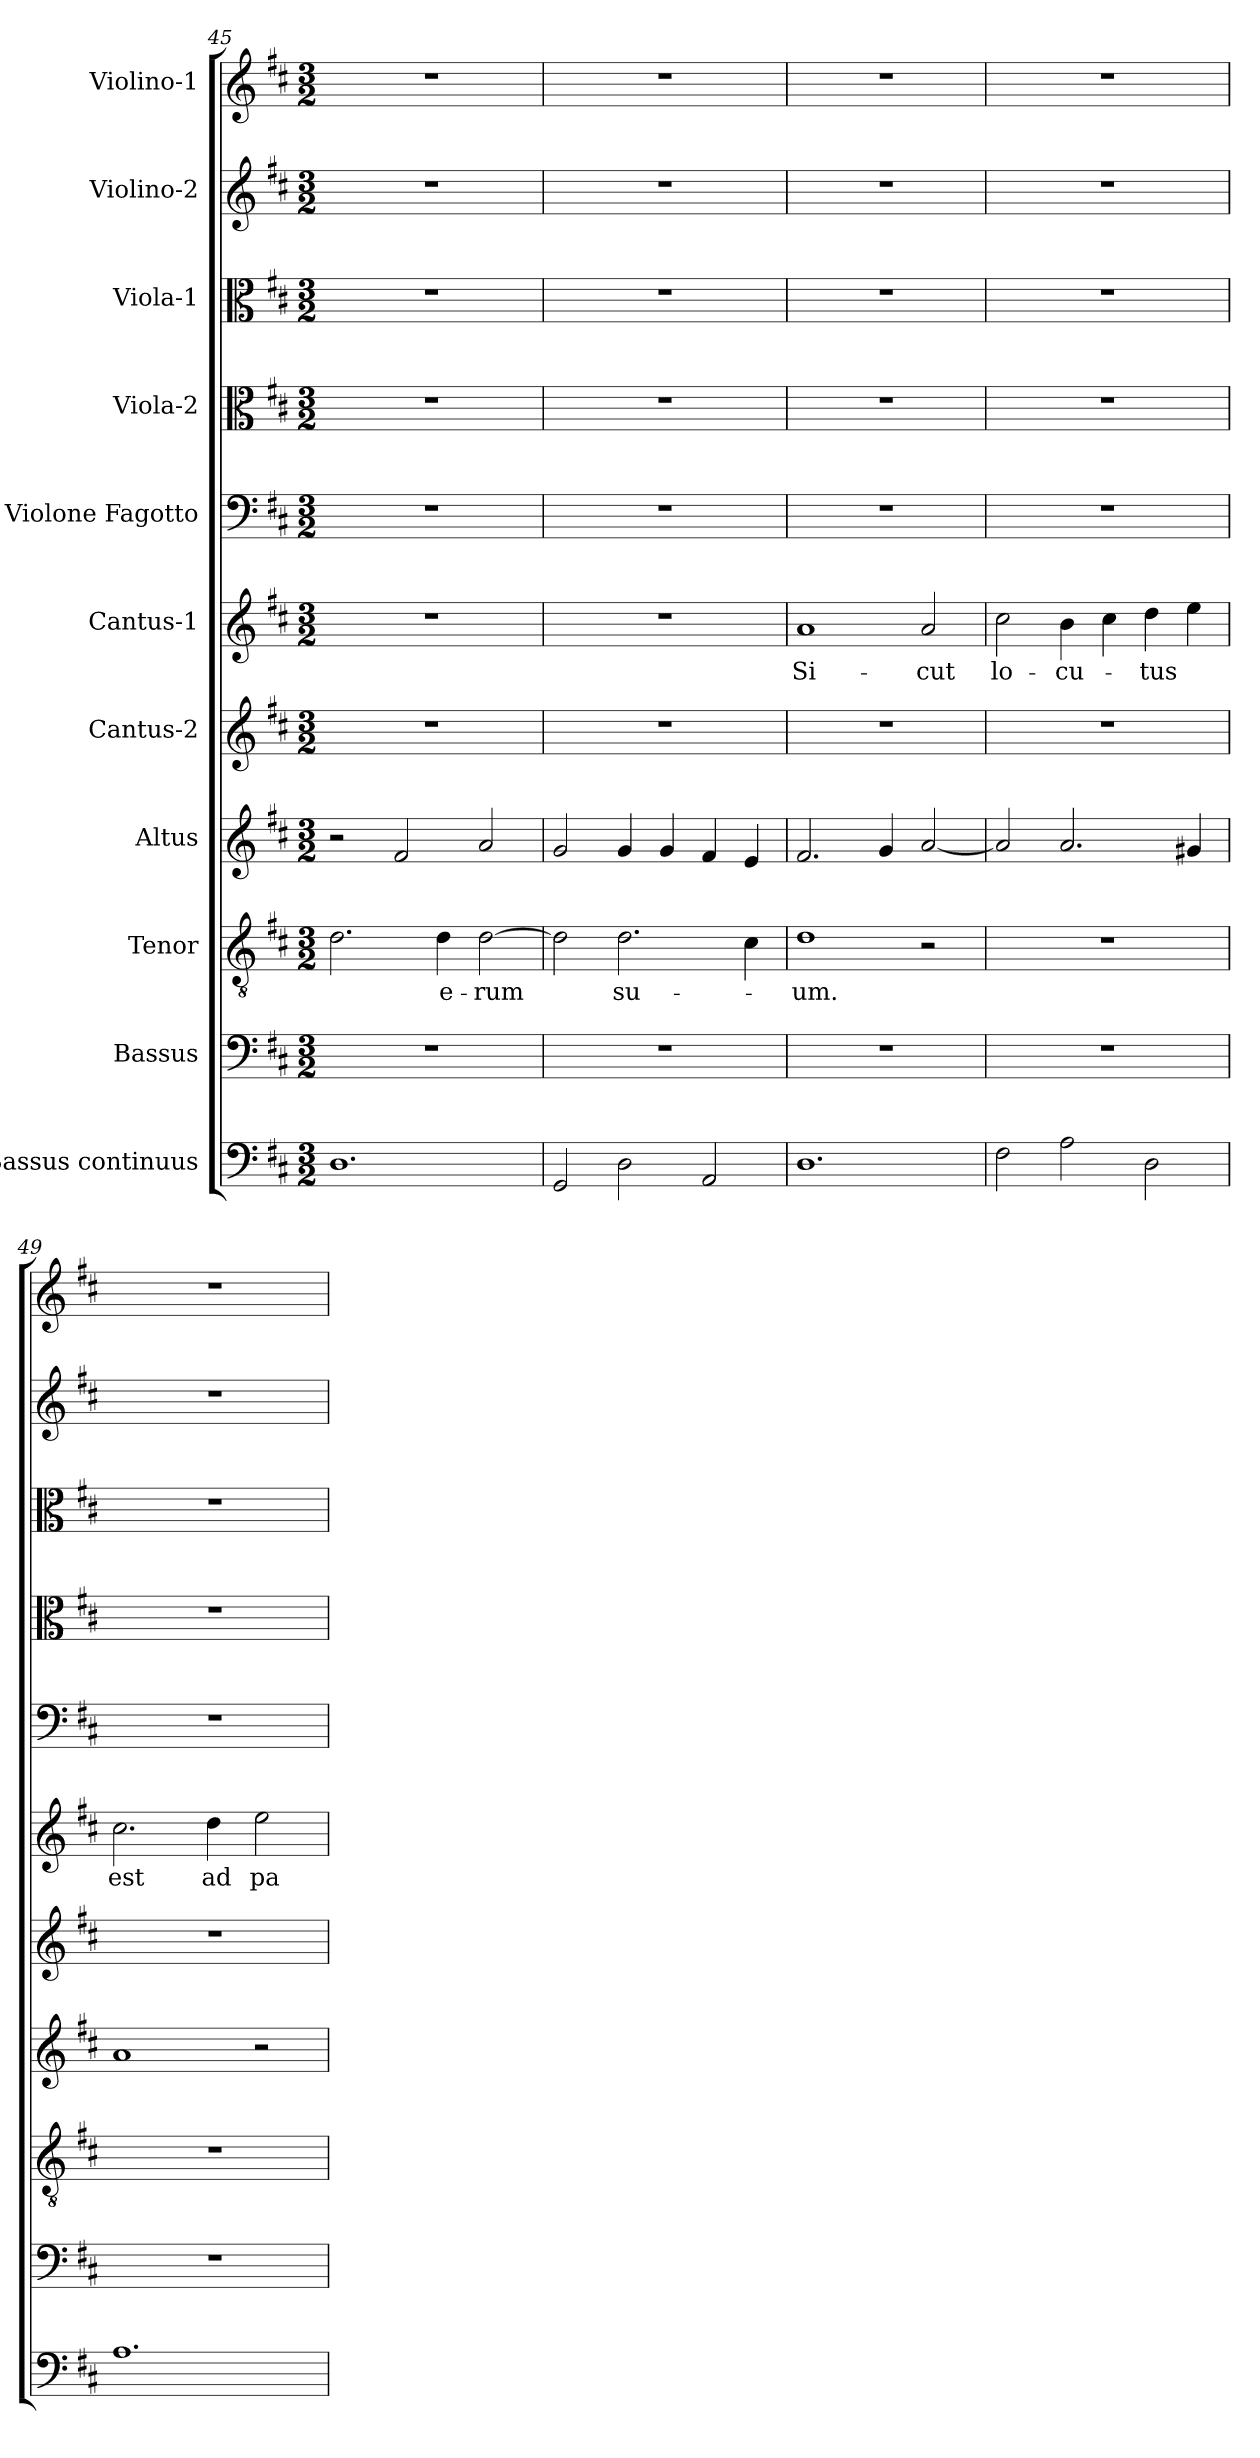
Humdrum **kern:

**kern	**kern	**kern	**text	**kern	**kern	**kern	**text	**kern	**kern	**kern	**kern	**kern
*part11	*part10	*part9	*part9	*part8	*part7	*part6	*part6	*part5	*part4	*part3	*part2	*part1
*staff11	*staff10	*staff9	*staff9	*staff8	*staff7	*staff6	*staff6	*staff5	*staff4	*staff3	*staff2	*staff1
*I"Bassus continuus	*I"Bassus	*I"Tenor	*	*I"Altus	*I"Cantus-2	*I"Cantus-1	*	*I"Violone Fagotto	*I"Viola-2	*I"Viola-1	*I"Violino-2	*I"Violino-1
*clefF4	*clefF4	*clefGv2	*	*clefG2	*clefG2	*clefG2	*	*clefF4	*clefC3	*clefC3	*clefG2	*clefG2
*k[f#c#]	*k[f#c#]	*k[f#c#]	*	*k[f#c#]	*k[f#c#]	*k[f#c#]	*	*k[f#c#]	*k[f#c#]	*k[f#c#]	*k[f#c#]	*k[f#c#]
*D:	*D:	*D:	*	*D:	*D:	*D:	*	*D:	*D:	*D:	*D:	*D:
*M3/2	*M3/2	*M3/2	*	*M3/2	*M3/2	*M3/2	*	*M3/2	*M3/2	*M3/2	*M3/2	*M3/2
=45	=45	=45	=45	=45	=45	=45	=45	=45	=45	=45	=45	=45
1.D!	1.r	2.d\	.	2r	1.r	1.r	.	1.r	1.r	1.r	1.r	1.r
.	.	.	.	2f#/	.	.	.	.	.	.	.	.
!	!	!	!LO:LY:b	!	!	!	!	!	!	!	!	!
.	.	4d\	-e-	.	.	.	.	.	.	.	.	.
!	!	!	!LO:LY:b	!	!	!	!	!	!	!	!	!
.	.	[2d\	-rum	2a/	.	.	.	.	.	.	.	.
=46	=46	=46	=46	=46	=46	=46	=46	=46	=46	=46	=46	=46
2GG!/	1.r	2d\]	.	2g/	1.r	1.r	.	1.r	1.r	1.r	1.r	1.r
!	!	!	!LO:LY:b	!	!	!	!	!	!	!	!	!
2D!\	.	2.d\	su-	4g/	.	.	.	.	.	.	.	.
.	.	.	.	4g/	.	.	.	.	.	.	.	.
2AA!/	.	.	.	4f#/	.	.	.	.	.	.	.	.
.	.	4c#\	.	4e/	.	.	.	.	.	.	.	.
=47	=47	=47	=47	=47	=47	=47	=47	=47	=47	=47	=47	=47
!	!	!	!LO:LY:b	!	!	!	!LO:LY:b	!	!	!	!	!
1.D!	1.r	1d	-um.	2.f#/	1.r	1a	Si-	1.r	1.r	1.r	1.r	1.r
.	.	.	.	4g/	.	.	.	.	.	.	.	.
!	!	!	!	!	!	!	!LO:LY:b	!	!	!	!	!
.	.	2r	.	[2a/	.	2a/	-cut	.	.	.	.	.
=48	=48	=48	=48	=48	=48	=48	=48	=48	=48	=48	=48	=48
!	!	!	!	!	!	!	!LO:LY:b	!	!	!	!	!
2F#!\	1.r	1.r	.	2a/]	1.r	2cc#\	lo-	1.r	1.r	1.r	1.r	1.r
!	!	!	!	!	!	!	!LO:LY:b	!	!	!	!	!
2A!\	.	.	.	2.a/	.	4b\	-cu-	.	.	.	.	.
.	.	.	.	.	.	4cc#\	.	.	.	.	.	.
!	!	!	!	!	!	!	!LO:LY:b	!	!	!	!	!
2D!\	.	.	.	.	.	4dd\	-tus	.	.	.	.	.
.	.	.	.	4g#X/	.	4ee\	.	.	.	.	.	.
!!LO:PB:g=z
=49	=49	=49	=49	=49	=49	=49	=49	=49	=49	=49	=49	=49
!	!	!	!	!	!	!	!LO:LY:b	!	!	!	!	!
1.A!	1.r	1.r	.	1a	1.r	2.cc#\	est	1.r	1.r	1.r	1.r	1.r
!	!	!	!	!	!	!	!LO:LY:b	!	!	!	!	!
.	.	.	.	.	.	4dd\	ad	.	.	.	.	.
!	!	!	!	!	!	!	!LO:LY:b	!	!	!	!	!
.	.	.	.	2r	.	2ee\	pa-	.	.	.	.	.
=	=	=	=	=	=	=	=	=	=	=	=	=
*-	*-	*-	*-	*-	*-	*-	*-	*-	*-	*-	*-	*-
